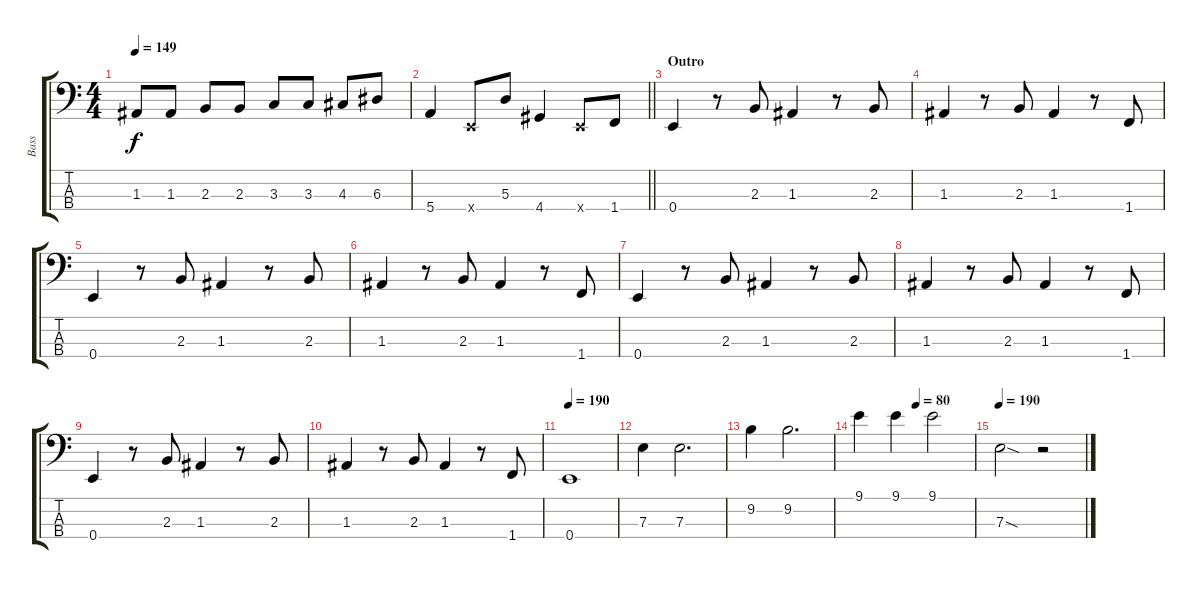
\track ("Bass" "Bass") {instrument electricbassfinger}
\staff {score tabs}
\tuning (G2 D2 A1 E1) {hide}
\ts (4 4)
\tempo 149
\clef f4
\ks c
1.3.8{dy f} 1.3.8 2.3.8 2.3.8 3.3.8 3.3.8 4.3.8 6.3.8 |
\barLineRight lightlight
5.4.4 0.4{x}.8 5.3.8 4.4.4 0.4{x}.8 1.4.8 |
\section ("" "Outro")
0.4.4 r.8 2.3.8 1.3.4 r.8 2.3.8 |
1.3.4 r.8 2.3.8 1.3.4 r.8 1.4.8 |
0.4.4 r.8 2.3.8 1.3.4 r.8 2.3.8 |
1.3.4 r.8 2.3.8 1.3.4 r.8 1.4.8 |
0.4.4 r.8 2.3.8 1.3.4 r.8 2.3.8 |
1.3.4 r.8 2.3.8 1.3.4 r.8 1.4.8 |
0.4.4 r.8 2.3.8 1.3.4 r.8 2.3.8 |
1.3.4 r.8 2.3.8 1.3.4 r.8 1.4.8 |
\tempo 190
0.4.1 |
7.3.4 7.3.2{d} |
9.2.4 9.2.2{d} |
\tempo (80 0.5)
9.1.4 9.1.4 9.1.2 |
\tempo 190
7.3{sod}.2 r.2
